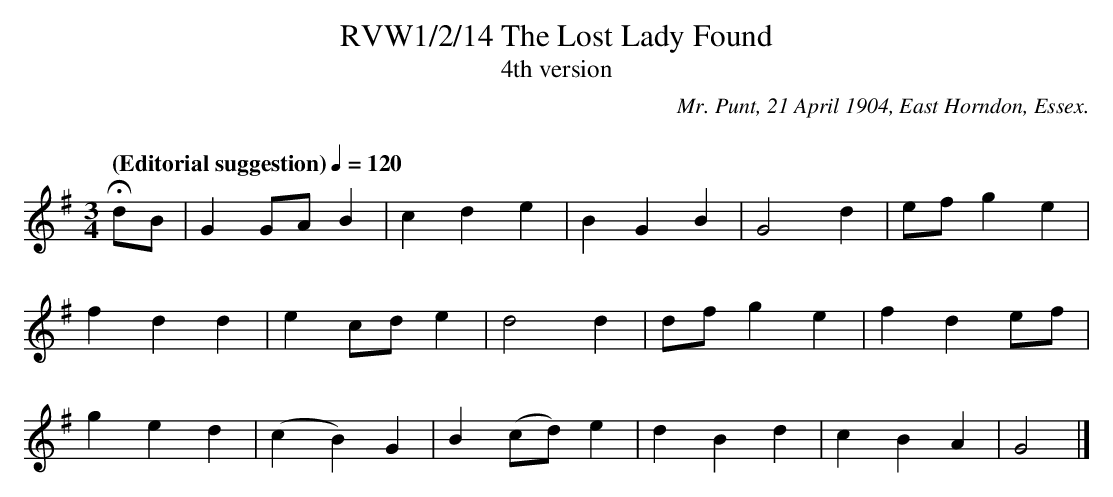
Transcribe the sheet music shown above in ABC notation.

X:1
T:RVW1/2/14 The Lost Lady Found
T:4th version
C:Mr. Punt, 21 April 1904, East Horndon, Essex.
C:
L:1/4
Q: "(Editorial suggestion)" 1/4=120
M:3/4
K:G
!fermata!d/2B/2 | G G/2A/2 B | c d e | B G B | G2 d | e/2f/2 g e |$
f d d | e c/2d/2 e | d2 d | d/2f/2 g e | f d e/2f/2 |$
g e d | (c B) G | B (c/2d/2) e | d B d | c B A | G2 |]$
